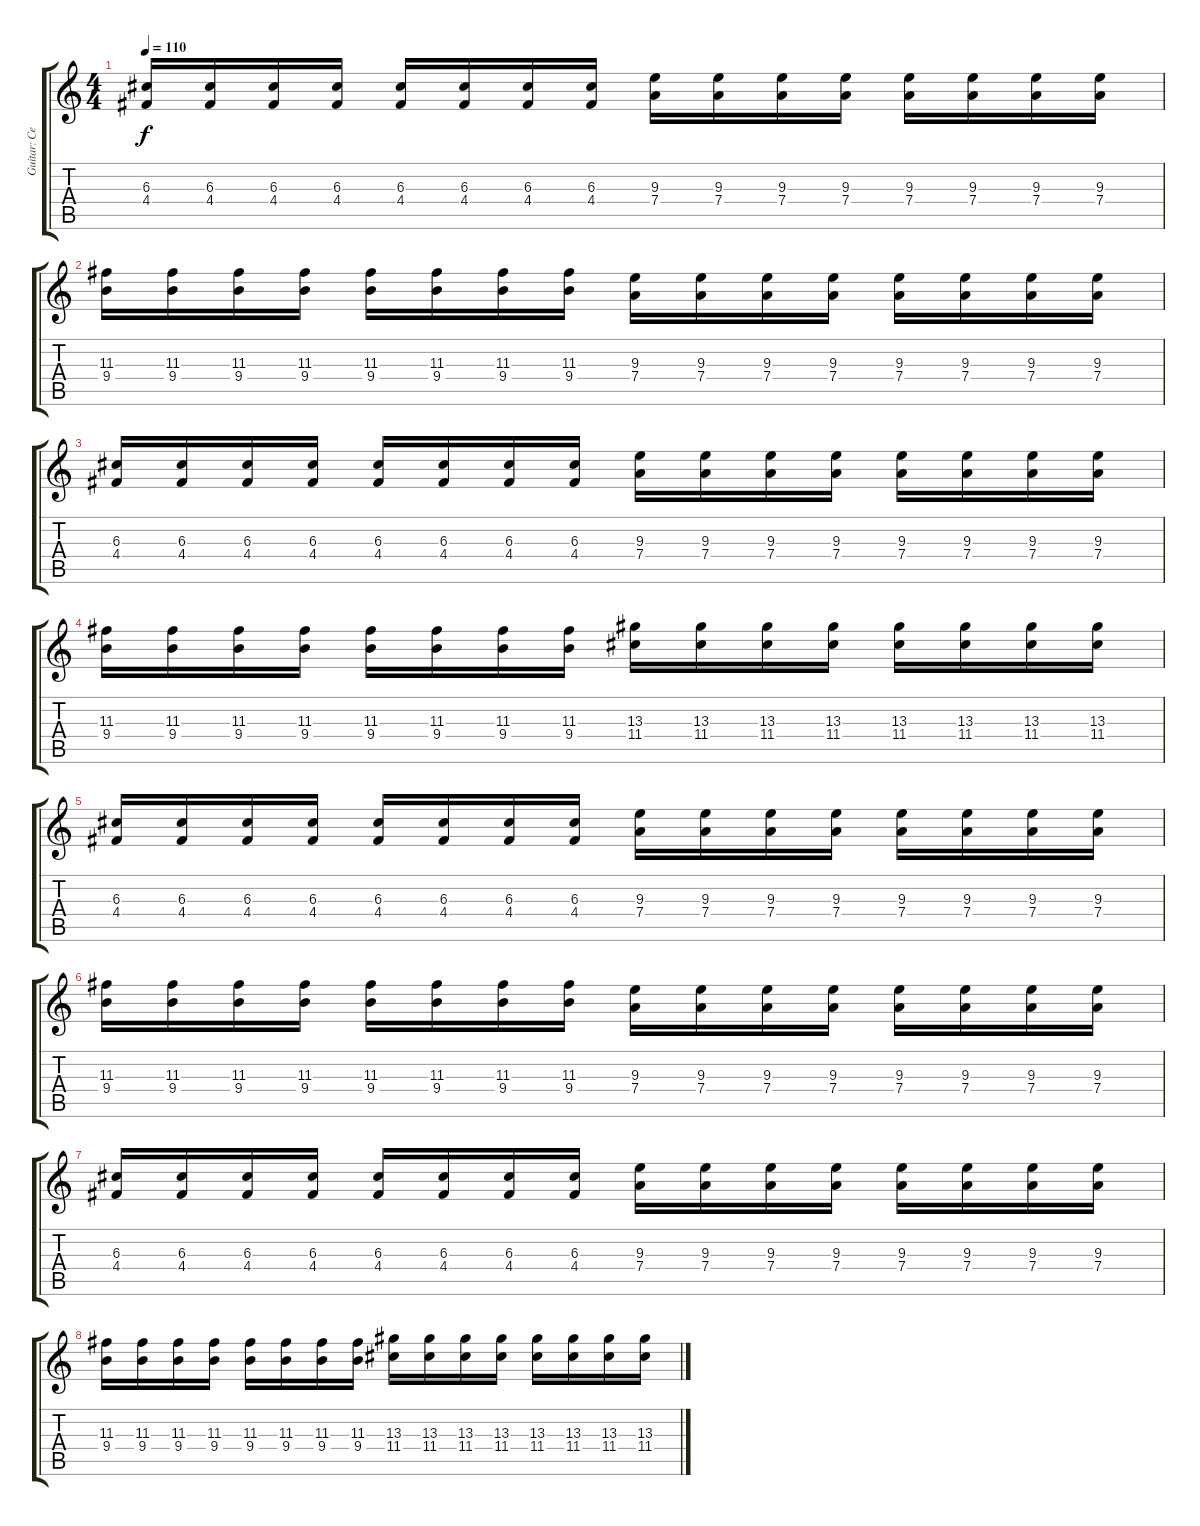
\track ("Guitar: Серёга" "Guitar: Се") {instrument overdrivenguitar}
\staff {score tabs}
\tuning (E4 B3 G3 D3 A2 E2) {hide}
\ts (4 4)
\tempo 110
\clef g2
\ks c
(6.3 4.4).16{dy f} (6.3 4.4).16 (6.3 4.4).16 (6.3 4.4).16 (6.3 4.4).16 (6.3 4.4).16 (6.3 4.4).16 (6.3 4.4).16 (9.3 7.4).16 (9.3 7.4).16 (9.3 7.4).16 (9.3 7.4).16 (9.3 7.4).16 (9.3 7.4).16 (9.3 7.4).16 (9.3 7.4).16 |
(11.3 9.4).16 (11.3 9.4).16 (11.3 9.4).16 (11.3 9.4).16 (11.3 9.4).16 (11.3 9.4).16 (11.3 9.4).16 (11.3 9.4).16 (9.3 7.4).16 (9.3 7.4).16 (9.3 7.4).16 (9.3 7.4).16 (9.3 7.4).16 (9.3 7.4).16 (9.3 7.4).16 (9.3 7.4).16 |
(6.3 4.4).16 (6.3 4.4).16 (6.3 4.4).16 (6.3 4.4).16 (6.3 4.4).16 (6.3 4.4).16 (6.3 4.4).16 (6.3 4.4).16 (9.3 7.4).16 (9.3 7.4).16 (9.3 7.4).16 (9.3 7.4).16 (9.3 7.4).16 (9.3 7.4).16 (9.3 7.4).16 (9.3 7.4).16 |
(11.3 9.4).16 (11.3 9.4).16 (11.3 9.4).16 (11.3 9.4).16 (11.3 9.4).16 (11.3 9.4).16 (11.3 9.4).16 (11.3 9.4).16 (13.3 11.4).16 (13.3 11.4).16 (13.3 11.4).16 (13.3 11.4).16 (13.3 11.4).16 (13.3 11.4).16 (13.3 11.4).16 (13.3 11.4).16 |
(6.3 4.4).16 (6.3 4.4).16 (6.3 4.4).16 (6.3 4.4).16 (6.3 4.4).16 (6.3 4.4).16 (6.3 4.4).16 (6.3 4.4).16 (9.3 7.4).16 (9.3 7.4).16 (9.3 7.4).16 (9.3 7.4).16 (9.3 7.4).16 (9.3 7.4).16 (9.3 7.4).16 (9.3 7.4).16 |
(11.3 9.4).16 (11.3 9.4).16 (11.3 9.4).16 (11.3 9.4).16 (11.3 9.4).16 (11.3 9.4).16 (11.3 9.4).16 (11.3 9.4).16 (9.3 7.4).16 (9.3 7.4).16 (9.3 7.4).16 (9.3 7.4).16 (9.3 7.4).16 (9.3 7.4).16 (9.3 7.4).16 (9.3 7.4).16 |
(6.3 4.4).16 (6.3 4.4).16 (6.3 4.4).16 (6.3 4.4).16 (6.3 4.4).16 (6.3 4.4).16 (6.3 4.4).16 (6.3 4.4).16 (9.3 7.4).16 (9.3 7.4).16 (9.3 7.4).16 (9.3 7.4).16 (9.3 7.4).16 (9.3 7.4).16 (9.3 7.4).16 (9.3 7.4).16 |
(11.3 9.4).16 (11.3 9.4).16 (11.3 9.4).16 (11.3 9.4).16 (11.3 9.4).16 (11.3 9.4).16 (11.3 9.4).16 (11.3 9.4).16 (13.3 11.4).16 (13.3 11.4).16 (13.3 11.4).16 (13.3 11.4).16 (13.3 11.4).16 (13.3 11.4).16 (13.3 11.4).16 (13.3 11.4).16
